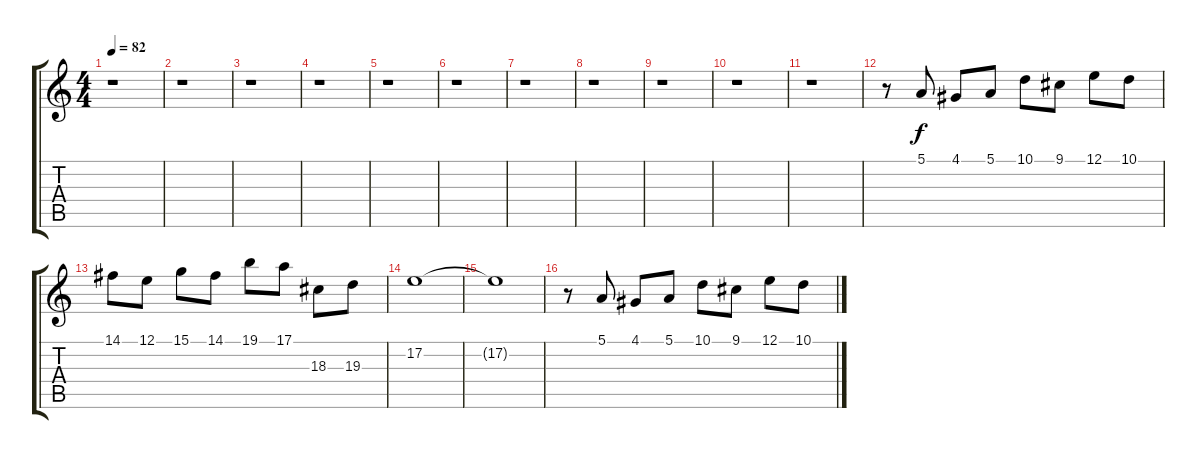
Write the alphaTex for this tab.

\track "" {instrument piccolo}
\staff {score tabs}
\tuning (E4 B3 G3 D3 A2 E2) {hide}
\ts (4 4)
\tempo 82
\clef g2
\ks c
r.1{dy f instrument piccolo} |
r.1 |
r.1 |
r.1 |
r.1 |
r.1 |
r.1 |
r.1 |
r.1 |
r.1 |
r.1 |
r.8 5.1.8 4.1.8 5.1.8 10.1.8 9.1.8 12.1.8 10.1.8 |
14.1.8 12.1.8 15.1.8 14.1.8 19.1.8 17.1.8 18.3.8 19.3.8 |
17.2.1 |
17.2{t}.1 |
r.8 5.1.8 4.1.8 5.1.8 10.1.8 9.1.8 12.1.8 10.1.8
